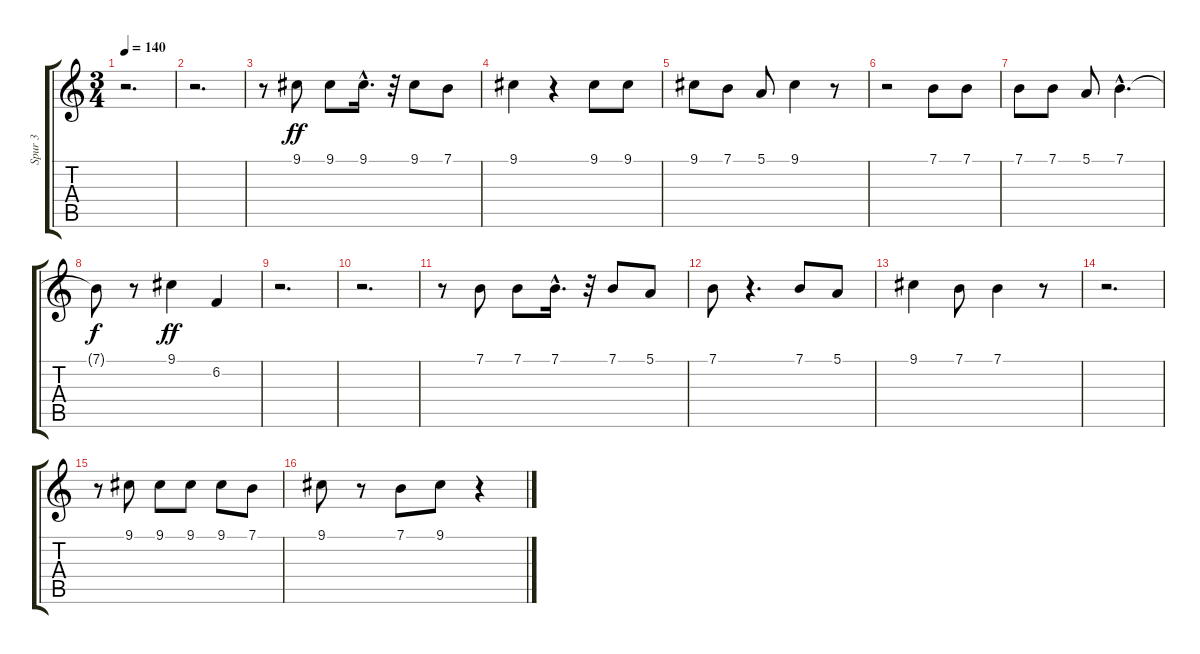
\track ("Spur 3" "Spur 3") {instrument blownbottle}
\staff {score tabs}
\tuning (E4 B3 G3 D3 A2 E2) {hide}
\ts (3 4)
\tempo 140
\clef g2
\ks c
r.2{d dy ff} |
r.2{d} |
r.8 9.1.8 9.1.8 9.1{hac}.16{d} r.32 9.1.8 7.1.8 |
9.1.4 r.4 9.1.8 9.1.8 |
9.1.8 7.1.8 5.1.8 9.1.4 r.8 |
r.2 7.1.8 7.1.8 |
7.1.8 7.1.8 5.1.8 7.1{hac}.4{d} |
7.1{t}.8{dy f} r.8 9.1.4{dy ff} 6.2.4 |
r.2{d} |
r.2{d} |
r.8 7.1.8 7.1.8 7.1{hac}.16{d} r.32 7.1.8 5.1.8 |
7.1.8 r.4{d} 7.1.8 5.1.8 |
9.1.4 7.1.8 7.1.4 r.8 |
r.2{d} |
r.8 9.1.8 9.1.8 9.1.8 9.1.8 7.1.8 |
9.1.8 r.8 7.1.8 9.1.8 r.4
